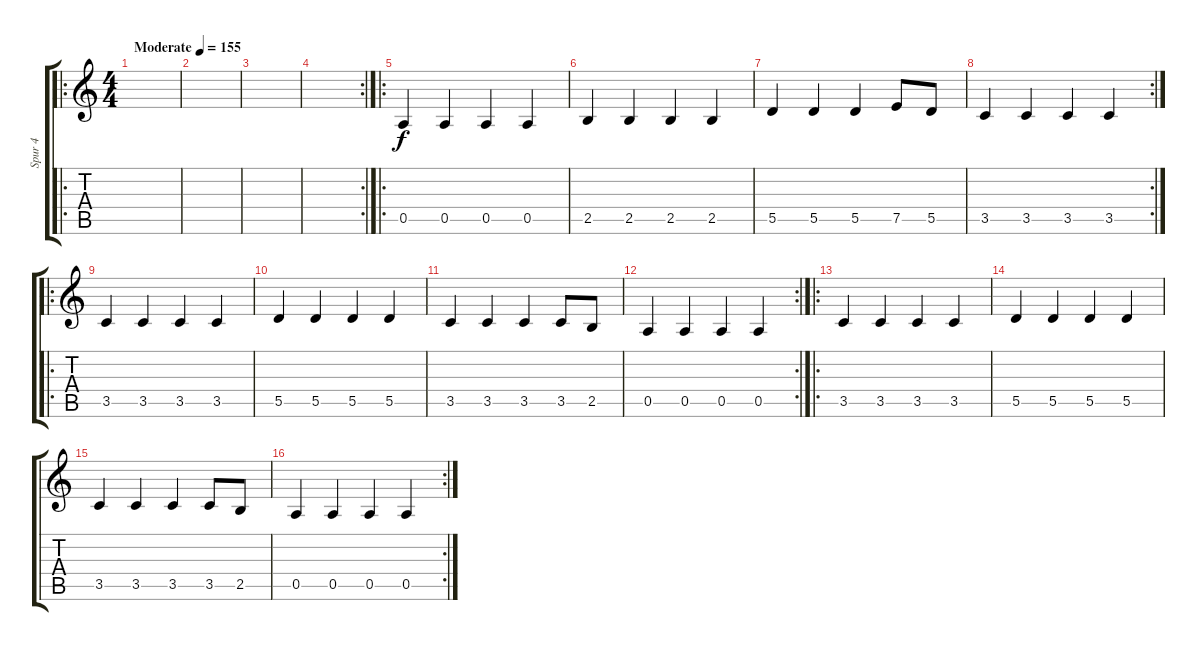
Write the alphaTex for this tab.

\track ("Spur 4" "Spur 4") {instrument slapbass2}
\staff {score tabs}
\tuning (E4 B3 G3 D3 A2 E2) {hide}
\ro
\ts (4 4)
\tempo (155 "Moderate")
\clef g2
\ks c
|
|
|
\rc 2
|
\ro
0.5.4 0.5.4 0.5.4 0.5.4 |
2.5.4 2.5.4 2.5.4 2.5.4 |
5.5.4 5.5.4 5.5.4 7.5.8 5.5.8 |
\rc 2
3.5.4 3.5.4 3.5.4 3.5.4 |
\ro
3.5.4 3.5.4 3.5.4 3.5.4 |
5.5.4 5.5.4 5.5.4 5.5.4 |
3.5.4 3.5.4 3.5.4 3.5.8 2.5.8 |
\rc 2
0.5.4 0.5.4 0.5.4 0.5.4 |
\ro
3.5.4 3.5.4 3.5.4 3.5.4 |
5.5.4 5.5.4 5.5.4 5.5.4 |
3.5.4 3.5.4 3.5.4 3.5.8 2.5.8 |
\rc 2
0.5.4 0.5.4 0.5.4 0.5.4
